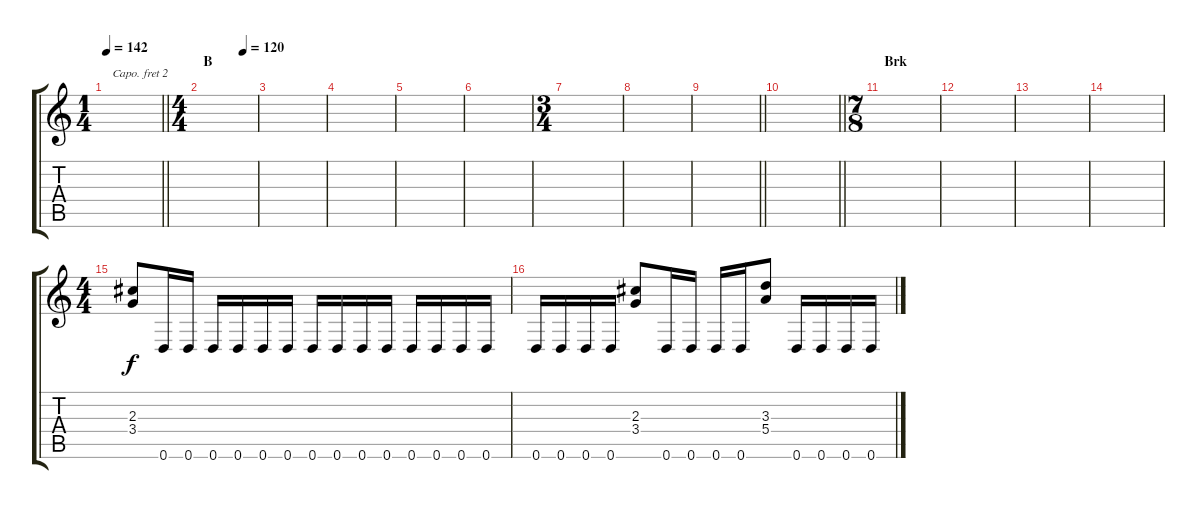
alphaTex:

\track "" {instrument overdrivenguitar}
\staff {score tabs}
\capo 2
\tuning (G4 E4 A3 D3 G2 C2) {hide}
\ts (1 4)
\tempo 142
\clef g2
\barLineRight lightlight
\ks c
|
\ts (4 4)
\section ("" "B")
\tempo (120 0.75)
|
|
|
|
|
\ts (3 4)
|
|
\barLineRight lightlight
|
\barLineRight lightlight
|
\ts (7 8)
\section ("" "Brk")
|
|
|
|
\ts (4 4)
(2.3 3.4).8 0.6.16 0.6.16 0.6.16 0.6.16 0.6.16 0.6.16 0.6.16 0.6.16 0.6.16 0.6.16 0.6.16 0.6.16 0.6.16 0.6.16 |
0.6.16 0.6.16 0.6.16 0.6.16 (2.3 3.4).8 0.6.16 0.6.16 0.6.16 0.6.16 (3.3 5.4).8 0.6.16 0.6.16 0.6.16 0.6.16
